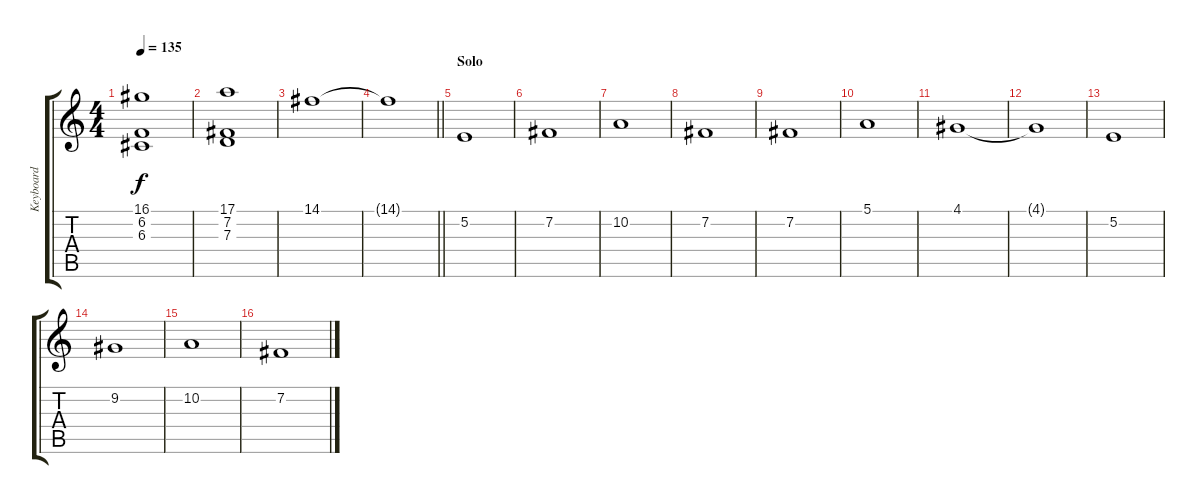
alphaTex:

\track ("Keyboard" "Keyboard") {instrument synthstrings2}
\staff {score tabs}
\tuning (E4 B3 G3 D3 A2 E2) {hide}
\ts (4 4)
\tempo 135
\clef g2
\ks c
(16.1 6.2 6.3).1{dy f} |
(17.1 7.2 7.3).1 |
14.1.1 |
\barLineRight lightlight
14.1{t}.1 |
\section ("" "Solo")
5.2.1 |
7.2.1 |
10.2.1 |
7.2.1 |
7.2.1 |
5.1.1 |
4.1.1 |
4.1{t}.1 |
5.2.1 |
9.2.1 |
10.2.1 |
7.2.1
